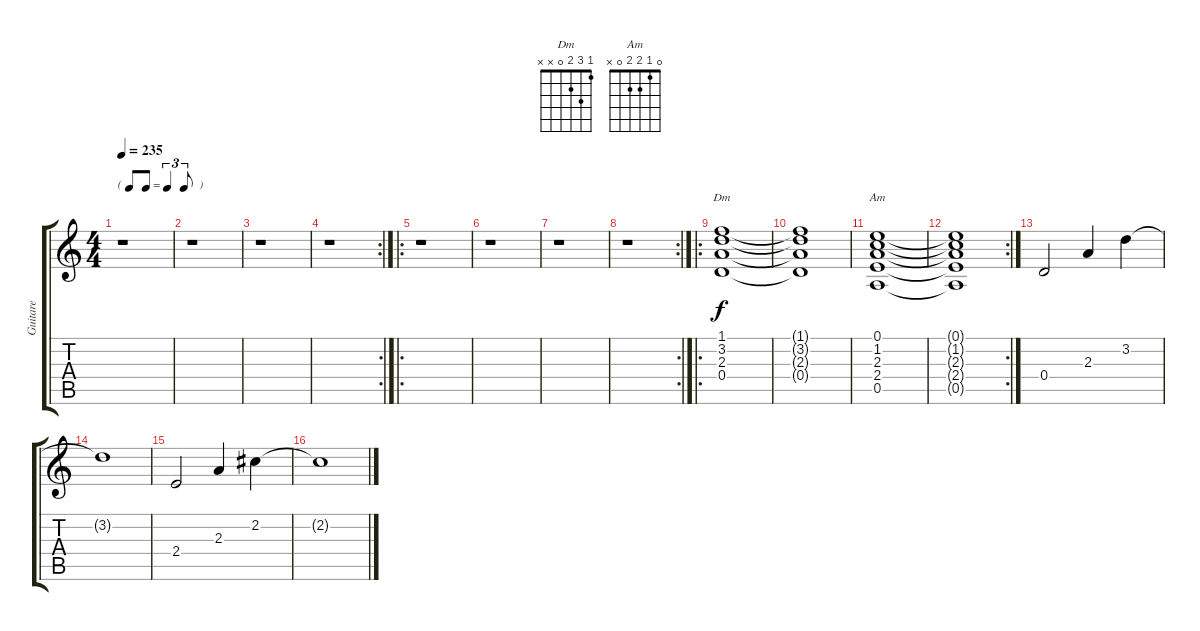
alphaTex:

\track ("Guitare" "Guitare") {instrument acousticguitarnylon}
\staff {score tabs}
\tuning (E4 B3 G3 D3 A2 E2) {hide}
\chord ("Dm" 1 3 2 0 x x)
\chord ("Am" 0 1 2 2 0 x)
\ts (4 4)
\tf triplet8th
\tempo 235
\clef g2
\ks c
r.1{dy f instrument acousticguitarnylon} |
r.1 |
r.1 |
\rc 2
r.1 |
\ro
r.1 |
r.1 |
r.1 |
\rc 2
r.1 |
\ro
(1.1 3.2 2.3 0.4).1{ch "Dm"} |
(1.1{t} 3.2{t} 2.3{t} 0.4{t}).1 |
(0.1 1.2 2.3 2.4 0.5).1{ch "Am"} |
\rc 2
(0.1{t} 1.2{t} 2.3{t} 2.4{t} 0.5{t}).1 |
0.4.2 2.3.4 3.2.4 |
3.2{t}.1 |
2.4.2 2.3.4 2.2.4 |
2.2{t}.1
